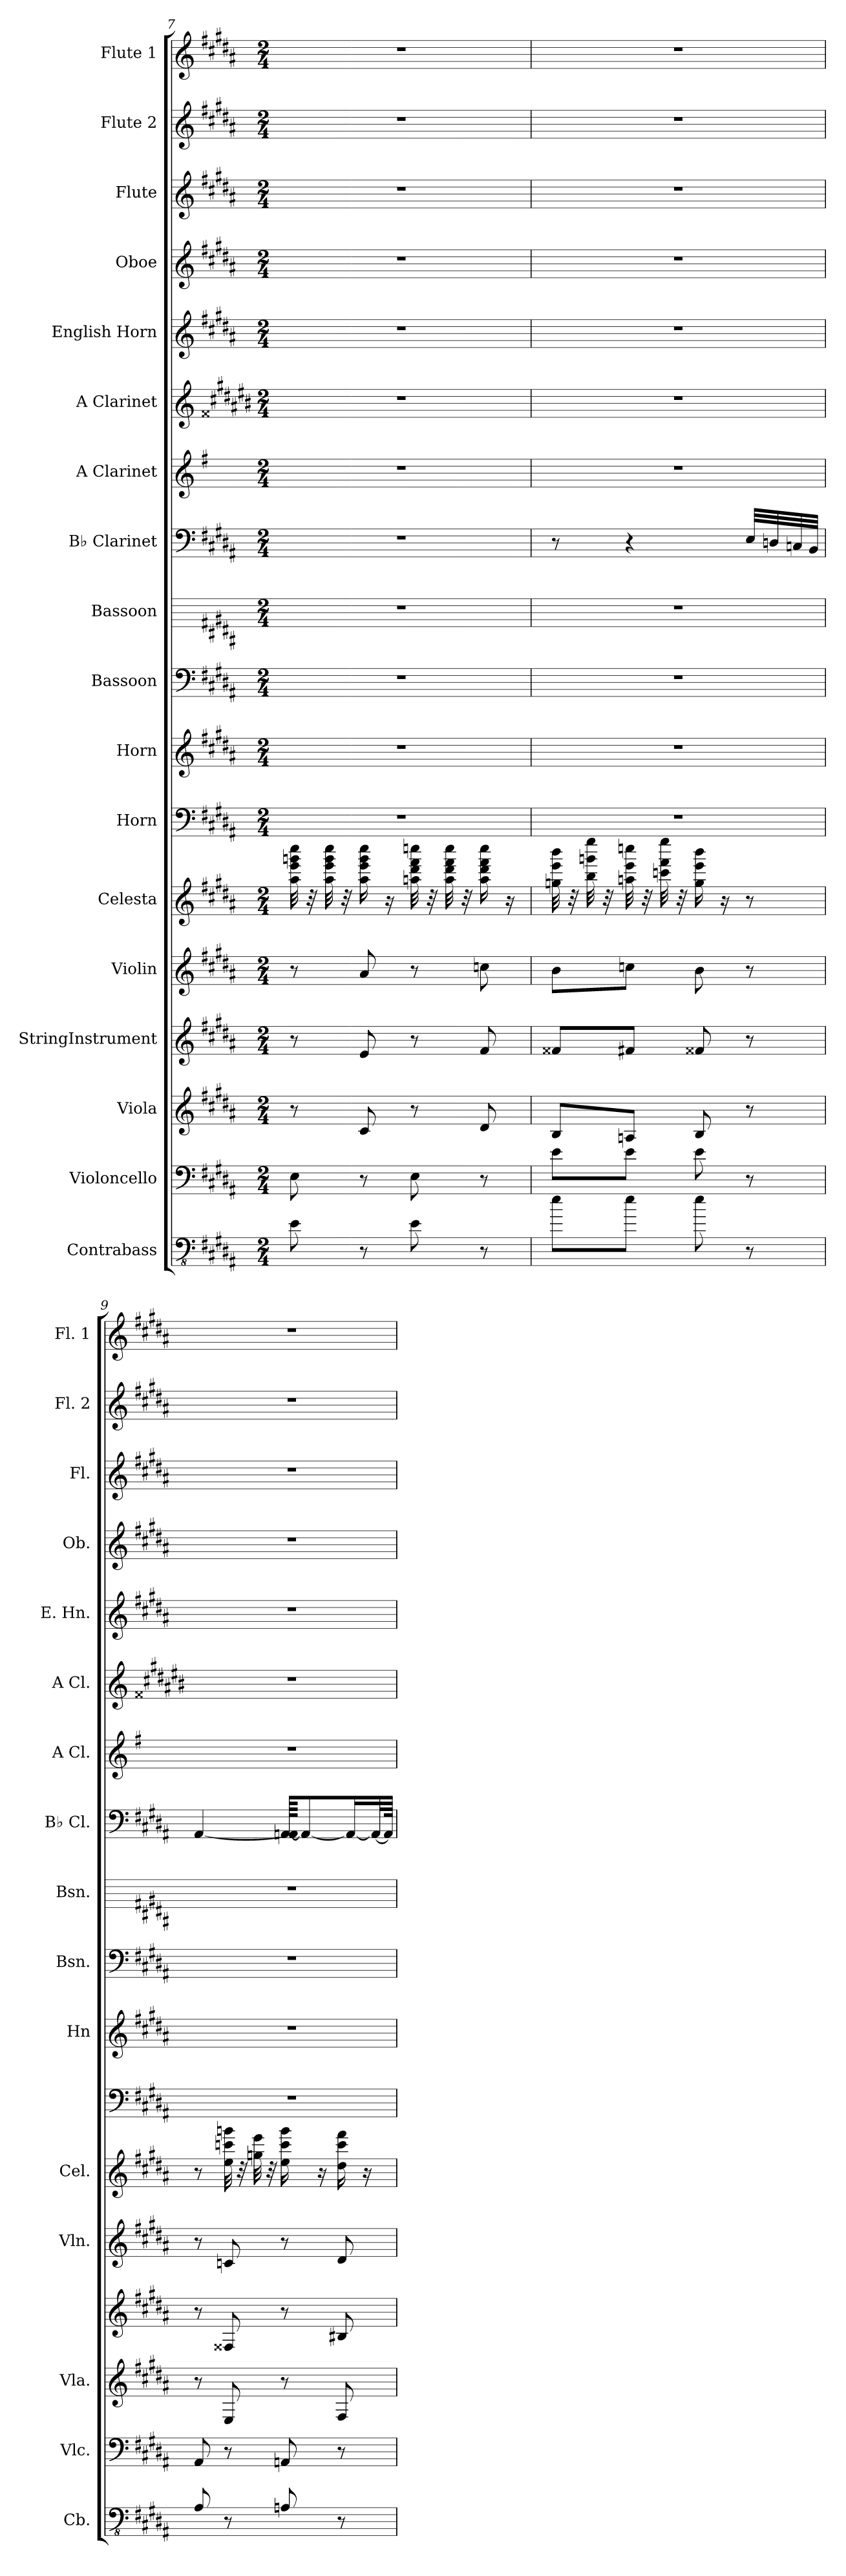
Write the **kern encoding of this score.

**kern	**kern	**kern	**kern	**kern	**kern	**kern	**kern	**kern	**kern	**kern	**kern	**kern	**kern	**kern	**kern	**kern	**kern
*part18	*part17	*part16	*part15	*part14	*part13	*part12	*part11	*part10	*part9	*part8	*part7	*part6	*part5	*part4	*part3	*part2	*part1
*staff18	*staff17	*staff16	*staff15	*staff14	*staff13	*staff12	*staff11	*staff10	*staff9	*staff8	*staff7	*staff6	*staff5	*staff4	*staff3	*staff2	*staff1
*I"Contrabass	*I"Violoncello	*I"Viola	*I"StringInstrument	*I"Violin	*I"Celesta	*I"Horn	*I"Horn	*I"Bassoon	*I"Bassoon	*I"B♭ Clarinet	*I"A Clarinet	*I"A Clarinet	*I"English Horn	*I"Oboe	*I"Flute	*I"Flute 2	*I"Flute 1
*I'Cb.	*I'Vlc.	*I'Vla.	*	*I'Vln.	*I'Cel.	*	*I'Hn	*I'Bsn.	*I'Bsn.	*I'B♭ Cl.	*I'A Cl.	*I'A Cl.	*I'E. Hn.	*I'Ob.	*I'Fl.	*I'Fl. 2	*I'Fl. 1
!!LO:PB:g=z
*clefFv4	*clefF4	*	*clefG2	*clefG2	*	*clefF4	*clefG2	*clefF4	*	*clefF4	*clefG2	*clefG2	*clefG2	*clefG2	*clefG2	*clefG2	*clefG2
*ITrd7c12	*	*	*	*	*	*ITrd4c7	*ITrd4c7	*	*	*ITrd1c2	*ITrd2c3	*ITrd2c3	*ITrd4c7	*	*	*	*
*k[f#c#g#d#a#]	*k[f#c#g#d#a#]	*k[f#c#g#d#a#]	*k[f#c#g#d#a#]	*k[f#c#g#d#a#]	*k[f#c#g#d#a#]	*k[f#c#g#d#]	*k[f#c#g#d#]	*k[f#c#g#d#a#]	*k[f#c#g#d#a#]	*k[f#c#g#]	*k[f#c#g#d#]	*k[f##c#g#d#a#e#b#]	*k[f#c#g#d#]	*k[f#c#g#d#a#]	*k[f#c#g#d#a#]	*k[f#c#g#d#a#]	*k[f#c#g#d#a#]
*B:	*B:	*B:	*B:	*B:	*B:	*E:	*E:	*B:	*B:	*A:	*E:	*G#:	*E:	*B:	*B:	*B:	*B:
*M2/4	*M2/4	*M2/4	*M2/4	*M2/4	*M2/4	*M2/4	*M2/4	*M2/4	*M2/4	*M2/4	*M2/4	*M2/4	*M2/4	*M2/4	*M2/4	*M2/4	*M2/4
=7	=7	=7	=7	=7	=7	=7	=7	=7	=7	=7	=7	=7	=7	=7	=7	=7	=7
8EE\	8E\	8r	8r	8r	32aa#\ 32eee\ 32gggn\ 32cccc#\	2r	2r	2r	2r	2r	2r	2r	2r	2r	2r	2r	2r
.	.	.	.	.	32r	.	.	.	.	.	.	.	.	.	.	.	.
.	.	.	.	.	32aa#\ 32eee\ 32ggg\ 32cccc#\	.	.	.	.	.	.	.	.	.	.	.	.
.	.	.	.	.	32r	.	.	.	.	.	.	.	.	.	.	.	.
8r	8r	8c#/	8e/	8a#/	16aa#\ 16eee\ 16ggg\ 16cccc#\	.	.	.	.	.	.	.	.	.	.	.	.
.	.	.	.	.	16r	.	.	.	.	.	.	.	.	.	.	.	.
8EE\	8E\	8r	8r	8r	32aan\ 32ddd#\ 32fff#\ 32ccccn\	.	.	.	.	.	.	.	.	.	.	.	.
.	.	.	.	.	32r	.	.	.	.	.	.	.	.	.	.	.	.
.	.	.	.	.	32aa\ 32ddd#\ 32fff#\ 32cccc\	.	.	.	.	.	.	.	.	.	.	.	.
.	.	.	.	.	32r	.	.	.	.	.	.	.	.	.	.	.	.
8r	8r	8d#/	8f#/	8ccn\	16aa\ 16ddd#\ 16fff#\ 16cccc\	.	.	.	.	.	.	.	.	.	.	.	.
.	.	.	.	.	16r	.	.	.	.	.	.	.	.	.	.	.	.
=8	=8	=8	=8	=8	=8	=8	=8	=8	=8	=8	=8	=8	=8	=8	=8	=8	=8
8E\L	8e\L	8B/L	8f##X/L	8b\L	32ggn\ 32eee\ 32bbb\	2r	2r	2r	2r	8r	2r	2r	2r	2r	2r	2r	2r
.	.	.	.	.	32r	.	.	.	.	.	.	.	.	.	.	.	.
.	.	.	.	.	32bb\ 32gggn\ 32eeee\	.	.	.	.	.	.	.	.	.	.	.	.
.	.	.	.	.	32r	.	.	.	.	.	.	.	.	.	.	.	.
8E\J	8e\J	8An/J	8f#X/J	8ccn\J	32aan\ 32eee\ 32ccccn\	.	.	.	.	4r	.	.	.	.	.	.	.
.	.	.	.	.	32r	.	.	.	.	.	.	.	.	.	.	.	.
.	.	.	.	.	32cccn\ 32fff#\ 32eeee\	.	.	.	.	.	.	.	.	.	.	.	.
.	.	.	.	.	32r	.	.	.	.	.	.	.	.	.	.	.	.
8E\	8e\	8B/	8f##X/	8b\	16gg\ 16eee\ 16bbb\	.	.	.	.	.	.	.	.	.	.	.	.
.	.	.	.	.	16r	.	.	.	.	.	.	.	.	.	.	.	.
8r	8r	8r	8r	8r	8r	.	.	.	.	32D/LLL	.	.	.	.	.	.	.
.	.	.	.	.	.	.	.	.	.	32Cn/	.	.	.	.	.	.	.
.	.	.	.	.	.	.	.	.	.	32BB-X/	.	.	.	.	.	.	.
.	.	.	.	.	.	.	.	.	.	32AA/JJJ	.	.	.	.	.	.	.
=9	=9	=9	=9	=9	=9	=9	=9	=9	=9	=9	=9	=9	=9	=9	=9	=9	=9
8AAA#/	8AA#/	8r	8r	8r	8r	2r	2r	2r	2r	[4GG#/	2r	2r	2r	2r	2r	2r	2r
8r	8r	8E/	8F##X/	8cn/	32ee\ 32cccn\ 32gggn\	.	.	.	.	.	.	.	.	.	.	.	.
.	.	.	.	.	32r	.	.	.	.	.	.	.	.	.	.	.	.
.	.	.	.	.	32ggn\ 32eee\	.	.	.	.	.	.	.	.	.	.	.	.
.	.	.	.	.	32r	.	.	.	.	.	.	.	.	.	.	.	.
8AAAn/	8AAn/	8r	8r	8r	16ee\ 16ccc\ 16ggg\	.	.	.	.	[64GGn/ 64GG#/]KKKL	.	.	.	.	.	.	.
.	.	.	.	.	.	.	.	.	.	8GG/_	.	.	.	.	.	.	.
.	.	.	.	.	16r	.	.	.	.	.	.	.	.	.	.	.	.
8r	8r	8F#/	8B#X/	8d#/	16dd#\ 16ccc\ 16fff#\	.	.	.	.	.	.	.	.	.	.	.	.
.	.	.	.	.	.	.	.	.	.	16GG/L_	.	.	.	.	.	.	.
.	.	.	.	.	16r	.	.	.	.	.	.	.	.	.	.	.	.
.	.	.	.	.	.	.	.	.	.	32GG/L_	.	.	.	.	.	.	.
.	.	.	.	.	.	.	.	.	.	64GG/JJJk]	.	.	.	.	.	.	.
=	=	=	=	=	=	=	=	=	=	=	=	=	=	=	=	=	=
*-	*-	*-	*-	*-	*-	*-	*-	*-	*-	*-	*-	*-	*-	*-	*-	*-	*-
